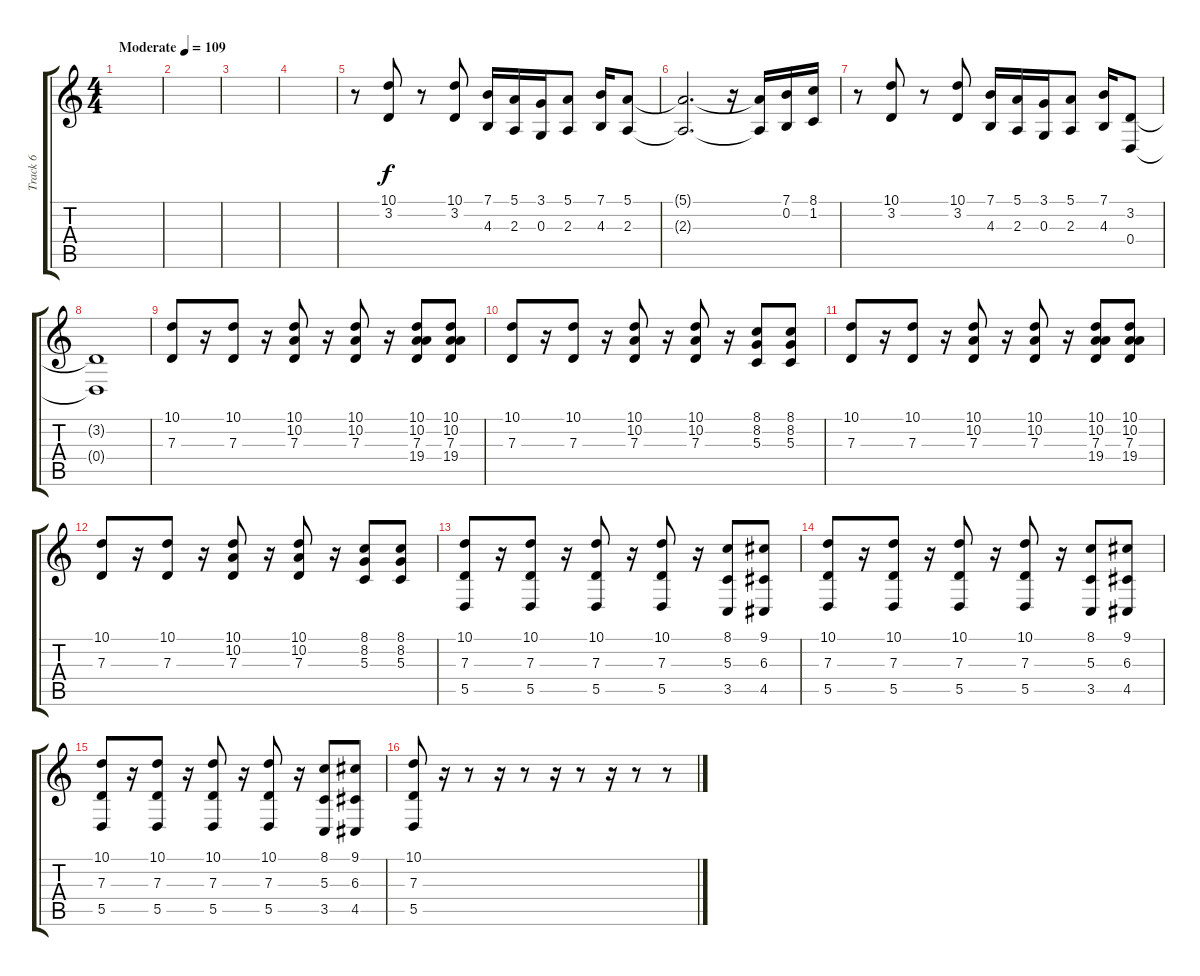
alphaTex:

\track ("Track 6" "Track 6") {instrument brasssection}
\staff {score tabs}
\tuning (E4 B3 G3 D3 A2 E2) {hide}
\ts (4 4)
\tempo (109 "Moderate")
\clef g2
\ks c
|
|
|
|
r.8 (10.1 3.2).8 r.8 (10.1 3.2).8 (7.1 4.3).16 (5.1 2.3).16 (3.1 0.3).16 (5.1 2.3).8 (7.1 4.3).16 (5.1 2.3).8 |
(5.1{t} 2.3{t}).2{d} r.16 (5.1{t} 2.3{t}).16 (7.1 0.2).16 (8.1 1.2).16 |
r.8 (10.1 3.2).8 r.8 (10.1 3.2).8 (7.1 4.3).16 (5.1 2.3).16 (3.1 0.3).16 (5.1 2.3).8 (7.1 4.3).16 (3.2 0.4).8 |
(3.2{t} 0.4{t}).1 |
(10.1 7.3).8 r.16 (10.1 7.3).8 r.16 (10.1 10.2 7.3).8 r.16 (10.1 10.2 7.3).8 r.16 (10.1 10.2 7.3 19.4).8 (10.1 10.2 7.3 19.4).8 |
(10.1 7.3).8 r.16 (10.1 7.3).8 r.16 (10.1 10.2 7.3).8 r.16 (10.1 10.2 7.3).8 r.16 (8.1 8.2 5.3).8 (8.1 8.2 5.3).8 |
(10.1 7.3).8 r.16 (10.1 7.3).8 r.16 (10.1 10.2 7.3).8 r.16 (10.1 10.2 7.3).8 r.16 (10.1 10.2 7.3 19.4).8 (10.1 10.2 7.3 19.4).8 |
(10.1 7.3).8 r.16 (10.1 7.3).8 r.16 (10.1 10.2 7.3).8 r.16 (10.1 10.2 7.3).8 r.16 (8.1 8.2 5.3).8 (8.1 8.2 5.3).8 |
(10.1 7.3 5.5).8 r.16 (10.1 7.3 5.5).8 r.16 (10.1 7.3 5.5).8 r.16 (10.1 7.3 5.5).8 r.16 (8.1 5.3 3.5).8 (9.1 6.3 4.5).8 |
(10.1 7.3 5.5).8 r.16 (10.1 7.3 5.5).8 r.16 (10.1 7.3 5.5).8 r.16 (10.1 7.3 5.5).8 r.16 (8.1 5.3 3.5).8 (9.1 6.3 4.5).8 |
(10.1 7.3 5.5).8 r.16 (10.1 7.3 5.5).8 r.16 (10.1 7.3 5.5).8 r.16 (10.1 7.3 5.5).8 r.16 (8.1 5.3 3.5).8 (9.1 6.3 4.5).8 |
(10.1 7.3 5.5).8 r.16 r.8 r.16 r.8 r.16 r.8 r.16 r.8 r.8
